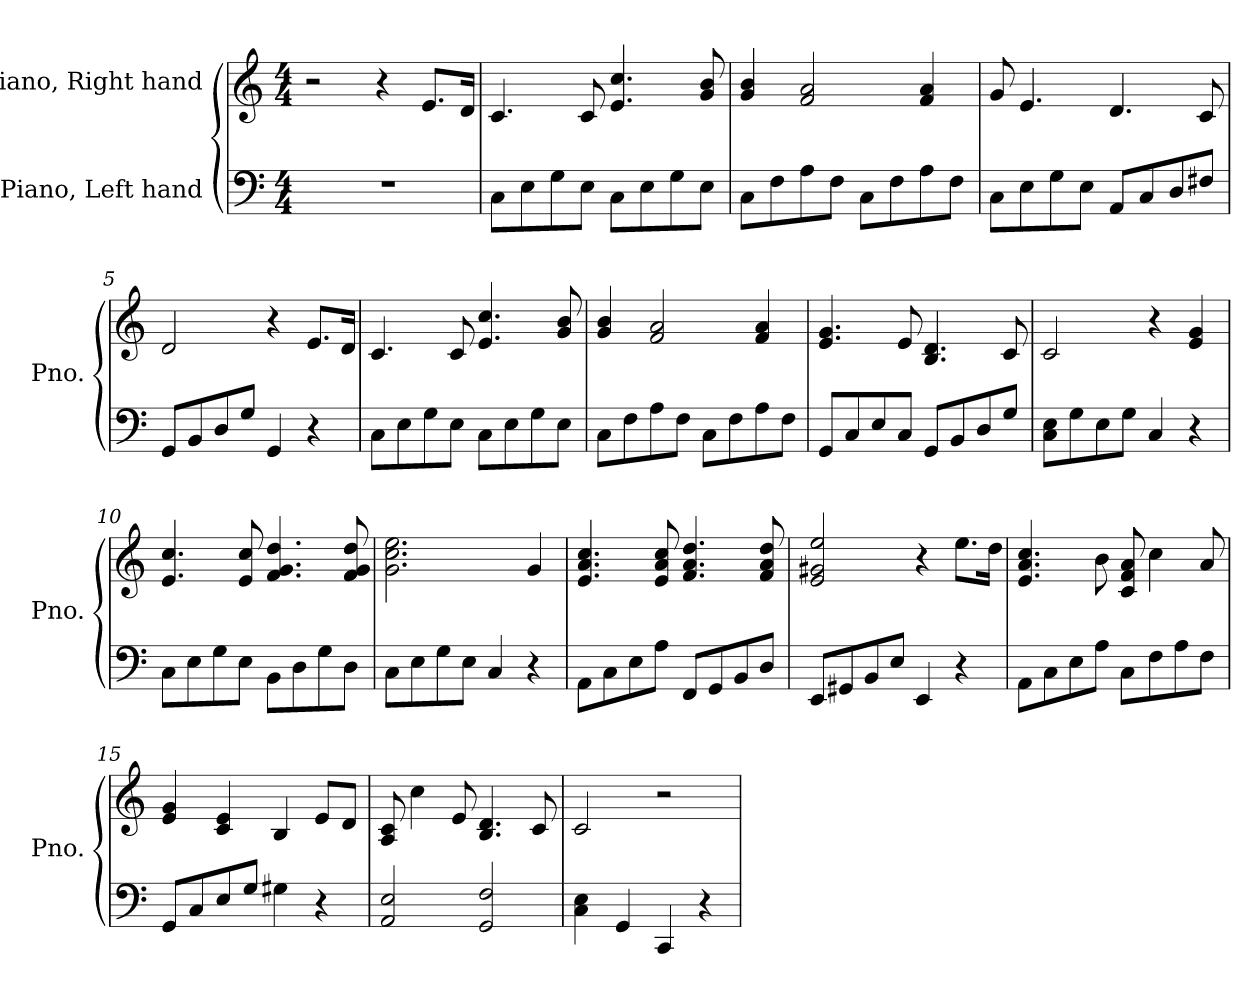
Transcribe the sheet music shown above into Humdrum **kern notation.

**kern	**kern
*part2	*part1
*staff2	*staff1
*I"Piano, Left hand	*I"Piano, Right hand
*I'Pno.	*I'Pno.
*clefF4	*clefG2
*k[]	*k[]
*M4/4	*M4/4
*MM100	*MM100
=1	=1
1r	2r
.	4r
.	8.e/L
.	16d/Jk
=2	=2
8C\L	4.c/
8E\	.
8G\	.
8E\J	8c/
8C\L	4.e/ 4.cc/
8E\	.
8G\	.
8E\J	8g/ 8b/
=3	=3
8C\L	4g/ 4b/
8F\	.
8A\	2f/ 2a/
8F\J	.
8C\L	.
8F\	.
8A\	4f/ 4a/
8F\J	.
=4	=4
8C\L	8g/
8E\	4.e/
8G\	.
8E\J	.
8AA/L	4.d/
8C/	.
8D/	.
8F#X/J	8c/
!!LO:LB:g=z
=5	=5
8GG/L	2d/
8BB/	.
8D/	.
8G/J	.
4GG/	4r
4r	8.e/L
.	16d/Jk
=6	=6
8C\L	4.c/
8E\	.
8G\	.
8E\J	8c/
8C\L	4.e/ 4.cc/
8E\	.
8G\	.
8E\J	8g/ 8b/
=7	=7
8C\L	4g/ 4b/
8F\	.
8A\	2f/ 2a/
8F\J	.
8C\L	.
8F\	.
8A\	4f/ 4a/
8F\J	.
=8	=8
8GG/L	4.e/ 4.g/
8C/	.
8E/	.
8C/J	8e/
8GG/L	4.B/ 4.d/
8BB/	.
8D/	.
8G/J	8c/
=9	=9
8C\ 8E\L	2c/
8G\	.
8E\	.
8G\J	.
4C/	4r
4r	4e/ 4g/
!!LO:LB:g=z
=10	=10
8C\L	4.e/ 4.cc/
8E\	.
8G\	.
8E\J	8e/ 8cc/
8BB\L	4.f/ 4.g/ 4.dd/
8D\	.
8G\	.
8D\J	8f/ 8g/ 8dd/
=11	=11
8C\L	2.g\ 2.cc\ 2.ee\
8E\	.
8G\	.
8E\J	.
4C/	.
4r	4g/
=12	=12
8AA\L	4.e/ 4.a/ 4.cc/
8C\	.
8E\	.
8A\J	8e/ 8a/ 8cc/
8FF/L	4.f/ 4.a/ 4.dd/
8GG/	.
8BB/	.
8D/J	8f/ 8a/ 8dd/
=13	=13
8EE/L	2e/ 2g#X/ 2ee/
8GG#X/	.
8BB/	.
8E/J	.
4EE/	4r
4r	8.ee\L
.	16dd\Jk
=14	=14
8AA\L	4.e/ 4.a/ 4.cc/
8C\	.
8E\	.
8A\J	8b\
8C\L	8c/ 8f/ 8a/
8F\	4cc\
8A\	.
8F\J	8a/
!!LO:LB:g=z
=15	=15
8GG/L	4e/ 4g/
8C/	.
8E/	4c/ 4e/
8G/J	.
4G#X\	4B/
4r	8e/L
.	8d/J
=16	=16
2AA/ 2E/	8A/ 8c/
.	4cc\
.	8e/
2GG/ 2F/	4.B/ 4.d/
.	8c/
=17	=17
4C\ 4E\	2c/
4GG/	.
4CC/	2r
4r	.
=	=
*-	*-
